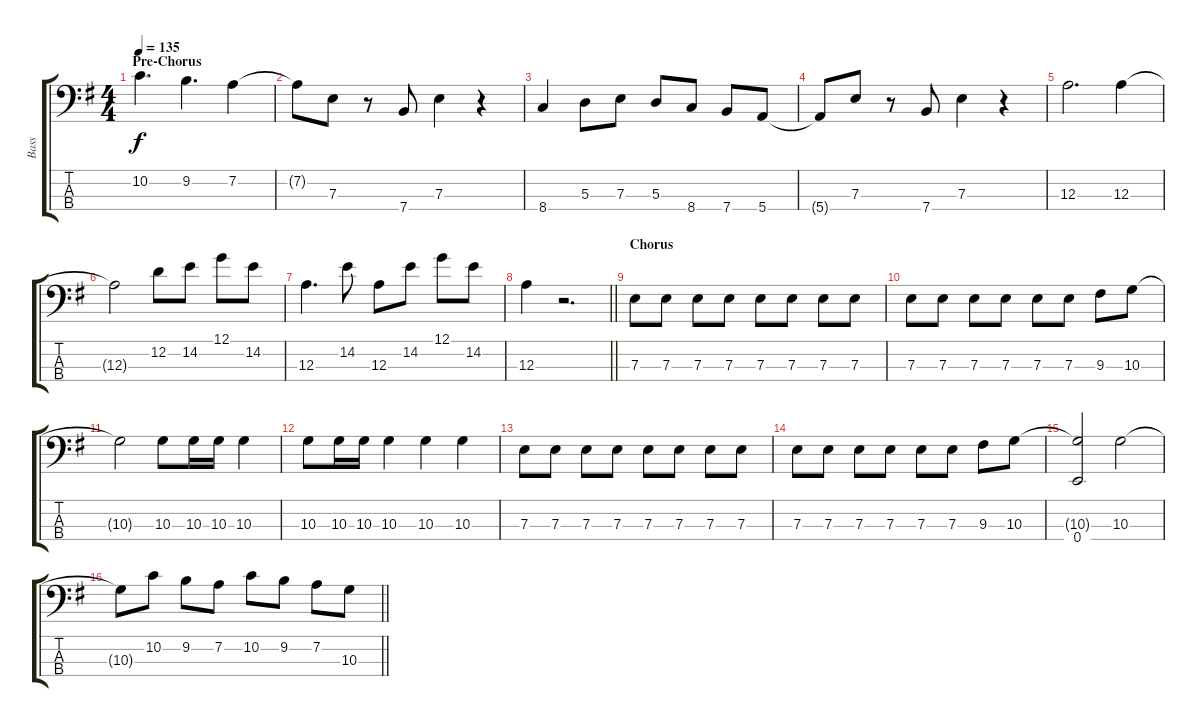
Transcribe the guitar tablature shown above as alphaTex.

\track ("Bass" "Bass") {instrument electricbassfinger}
\staff {score tabs}
\tuning (G2 D2 A1 E1) {hide}
\ts (4 4)
\section ("" "Pre-Chorus")
\tempo 135
\clef f4
\ks g
10.2.4{d dy f} 9.2.4{d} 7.2.4 |
7.2{t}.8 7.3.8 r.8 7.4.8 7.3.4 r.4 |
8.4.4 5.3.8 7.3.8 5.3.8 8.4.8 7.4.8 5.4.8 |
5.4{t}.8 7.3.8 r.8 7.4.8 7.3.4 r.4 |
12.3.2{d} 12.3.4 |
12.3{t}.2 12.2.8 14.2.8 12.1.8 14.2.8 |
12.3.4{d} 14.2.8 12.3.8 14.2.8 12.1.8 14.2.8 |
\barLineRight lightlight
12.3.4 r.2{d} |
\section ("" "Chorus")
7.3.8 7.3.8 7.3.8 7.3.8 7.3.8 7.3.8 7.3.8 7.3.8 |
7.3.8 7.3.8 7.3.8 7.3.8 7.3.8 7.3.8 9.3.8 10.3.8 |
10.3{t}.2 10.3.8 10.3.16 10.3.16 10.3.4 |
10.3.8 10.3.16 10.3.16 10.3.4 10.3.4 10.3.4 |
7.3.8 7.3.8 7.3.8 7.3.8 7.3.8 7.3.8 7.3.8 7.3.8 |
7.3.8 7.3.8 7.3.8 7.3.8 7.3.8 7.3.8 9.3.8 10.3.8 |
(10.3{t} 0.4).2 10.3.2 |
\barLineRight lightlight
10.3{t}.8 10.2.8 9.2.8 7.2.8 10.2.8 9.2.8 7.2.8 10.3.8
